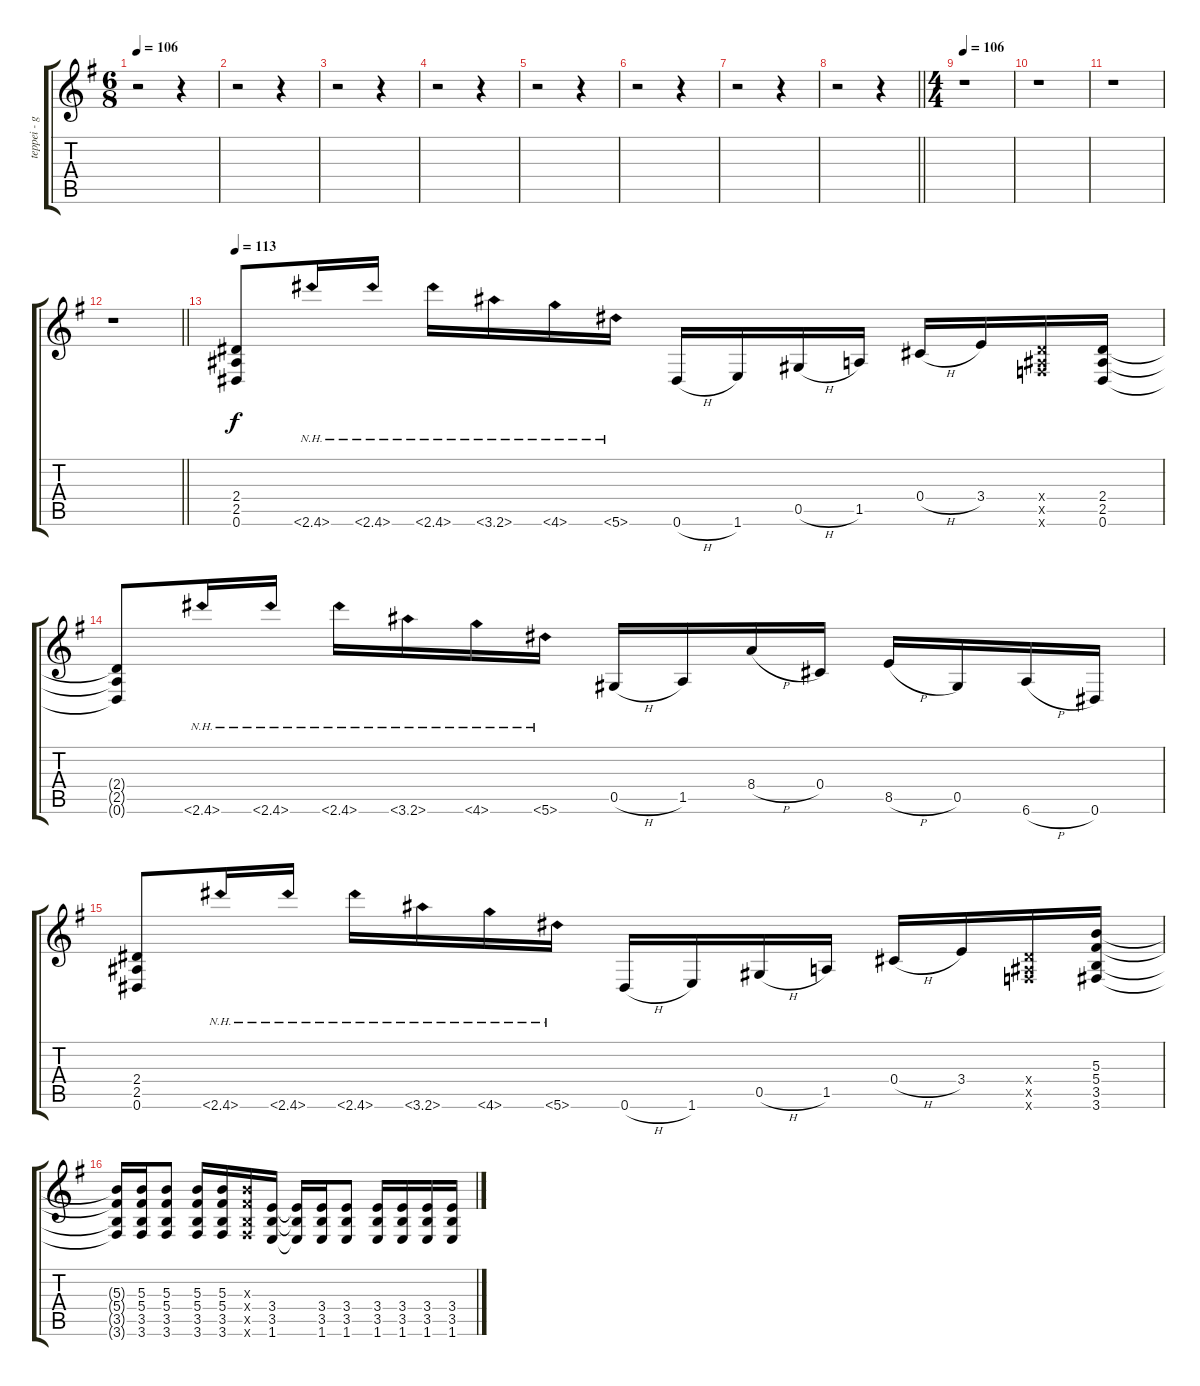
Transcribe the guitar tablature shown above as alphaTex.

\track ("teppei - guitar 1" "teppei - g") {instrument distortionguitar}
\staff {score tabs}
\tuning (Eb4 Bb3 Gb3 Db3 Ab2 Eb2) {hide}
\ts (6 8)
\tempo 106
\clef g2
\ks g
r.2{dy f instrument distortionguitar} r.4 |
r.2 r.4 |
r.2 r.4 |
r.2 r.4 |
r.2 r.4 |
r.2 r.4 |
r.2 r.4 |
\barLineRight lightlight
r.2 r.4 |
\ts (4 4)
\tempo 106
r.1 |
r.1 |
r.1 |
\barLineRight lightlight
r.1 |
\tempo 113
(2.4 2.5 0.6).8 2.6{nh}.16 2.6{nh}.16 2.6{nh}.16 3.6{nh}.16 4.6{nh}.16 5.6{nh}.16 0.6{h}.16 1.6.16 0.5{h}.16 1.5.16 0.4{h}.16 3.4.16 (2.4{x} 2.5{x} 2.6{x}).16 (2.4 2.5 0.6).16 |
(2.4{t} 2.5{t} 0.6{t}).8 2.6{nh}.16 2.6{nh}.16 2.6{nh}.16 3.6{nh}.16 4.6{nh}.16 5.6{nh}.16 0.5{h}.16 1.5.16 8.4{h}.16 0.4.16 8.5{h}.16 0.5.16 6.6{h}.16 0.6.16 |
(2.4 2.5 0.6).8 2.6{nh}.16 2.6{nh}.16 2.6{nh}.16 3.6{nh}.16 4.6{nh}.16 5.6{nh}.16 0.6{h}.16 1.6.16 0.5{h}.16 1.5.16 0.4{h}.16 3.4.16 (2.4{x} 2.5{x} 2.6{x}).16 (5.3 5.4 3.5 3.6).16 |
(5.3{t} 5.4{t} 3.5{t} 3.6{t}).16 (5.3 5.4 3.5 3.6).16 (5.3 5.4 3.5 3.6).8 (5.3 5.4 3.5 3.6).16 (5.3 5.4 3.5 3.6).16 (5.3{x} 5.4{x} 3.5{x} 3.6{x}).16 (3.4 3.5 1.6).16 (3.4{t} 3.5{t} 1.6{t}).16 (3.4 3.5 1.6).16 (3.4 3.5 1.6).8 (3.4 3.5 1.6).16 (3.4 3.5 1.6).16 (3.4 3.5 1.6).16 (3.4 3.5 1.6).16
